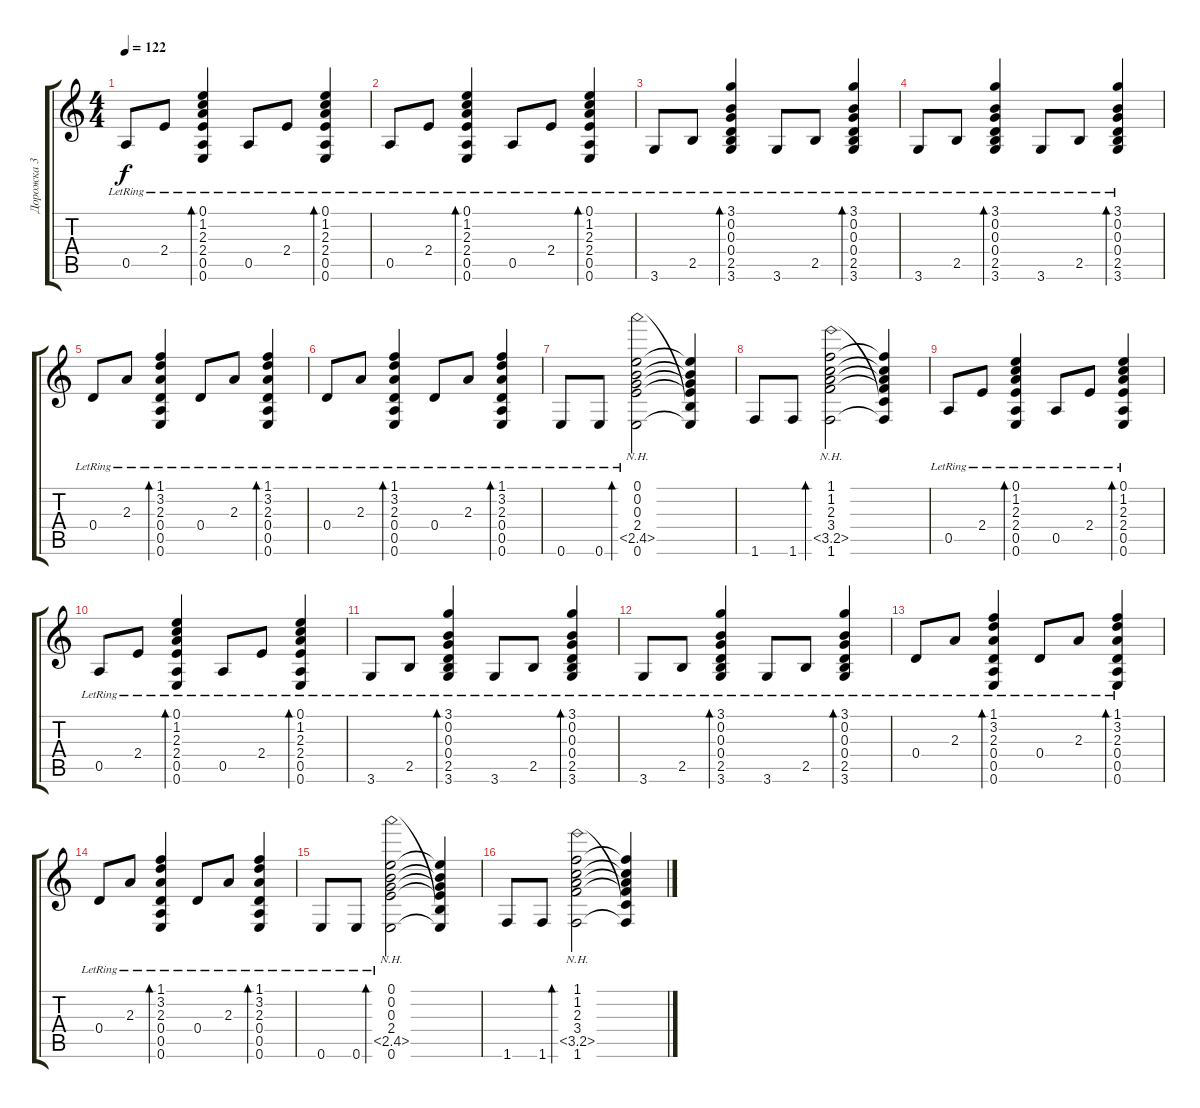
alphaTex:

\track ("Дорожка 3" "Дорожка 3") {instrument acousticguitarsteel}
\staff {score tabs}
\tuning (E4 B3 G3 D3 A2 E2) {hide}
\ts (4 4)
\tempo 122
\clef g2
\ks c
0.5{lr}.8{dy f} 2.4{lr}.8 (0.1{lr} 1.2{lr} 2.3{lr} 2.4{lr} 0.5{lr} 0.6{lr}).4{bd 120} 0.5{lr}.8 2.4{lr}.8 (0.1{lr} 1.2{lr} 2.3{lr} 2.4{lr} 0.5{lr} 0.6{lr}).4{bd 120} |
0.5{lr}.8 2.4{lr}.8 (0.1{lr} 1.2{lr} 2.3{lr} 2.4{lr} 0.5{lr} 0.6{lr}).4{bd 120} 0.5{lr}.8 2.4{lr}.8 (0.1{lr} 1.2{lr} 2.3{lr} 2.4{lr} 0.5{lr} 0.6{lr}).4{bd 120} |
3.6{lr}.8 2.5{lr}.8 (3.1{lr} 0.2{lr} 0.3{lr} 0.4{lr} 2.5{lr} 3.6{lr}).4{bd 120} 3.6{lr}.8 2.5{lr}.8 (3.1{lr} 0.2{lr} 0.3{lr} 0.4{lr} 2.5{lr} 3.6{lr}).4{bd 120} |
3.6{lr}.8 2.5{lr}.8 (3.1{lr} 0.2{lr} 0.3{lr} 0.4{lr} 2.5{lr} 3.6{lr}).4{bd 120} 3.6{lr}.8 2.5{lr}.8 (3.1{lr} 0.2{lr} 0.3{lr} 0.4{lr} 2.5{lr} 3.6{lr}).4{bd 120} |
0.4{lr}.8 2.3{lr}.8 (1.1{lr} 3.2{lr} 2.3{lr} 0.4{lr} 0.5{lr} 0.6{lr}).4{bd 120} 0.4{lr}.8 2.3{lr}.8 (1.1{lr} 3.2{lr} 2.3{lr} 0.4{lr} 0.5{lr} 0.6{lr}).4{bd 120} |
0.4{lr}.8 2.3{lr}.8 (1.1{lr} 3.2{lr} 2.3{lr} 0.4{lr} 0.5{lr} 0.6{lr}).4{bd 120} 0.4{lr}.8 2.3{lr}.8 (1.1{lr} 3.2{lr} 2.3{lr} 0.4{lr} 0.5{lr} 0.6{lr}).4{bd 120} |
0.6{lr}.8 0.6{lr}.8 (0.1 0.2 0.3 2.4 2.5{nh lr} 0.6).2{bd 120} (0.1{t} 0.2{t} 0.3{t} 2.4{t} 2.5{t} 0.6{t}).4 |
1.6.8 1.6.8 (1.1 1.2 2.3 3.4 3.5{nh} 1.6).2{bd 120} (1.1{t} 1.2{t} 2.3{t} 3.4{t} 3.5{t} 1.6{t}).4 |
0.5{lr}.8 2.4{lr}.8 (0.1{lr} 1.2{lr} 2.3{lr} 2.4{lr} 0.5{lr} 0.6{lr}).4{bd 120} 0.5{lr}.8 2.4{lr}.8 (0.1{lr} 1.2{lr} 2.3{lr} 2.4{lr} 0.5{lr} 0.6{lr}).4{bd 120} |
0.5{lr}.8 2.4{lr}.8 (0.1{lr} 1.2{lr} 2.3{lr} 2.4{lr} 0.5{lr} 0.6{lr}).4{bd 120} 0.5{lr}.8 2.4{lr}.8 (0.1{lr} 1.2{lr} 2.3{lr} 2.4{lr} 0.5{lr} 0.6{lr}).4{bd 120} |
3.6{lr}.8 2.5{lr}.8 (3.1{lr} 0.2{lr} 0.3{lr} 0.4{lr} 2.5{lr} 3.6{lr}).4{bd 120} 3.6{lr}.8 2.5{lr}.8 (3.1{lr} 0.2{lr} 0.3{lr} 0.4{lr} 2.5{lr} 3.6{lr}).4{bd 120} |
3.6{lr}.8 2.5{lr}.8 (3.1{lr} 0.2{lr} 0.3{lr} 0.4{lr} 2.5{lr} 3.6{lr}).4{bd 120} 3.6{lr}.8 2.5{lr}.8 (3.1{lr} 0.2{lr} 0.3{lr} 0.4{lr} 2.5{lr} 3.6{lr}).4{bd 120} |
0.4{lr}.8 2.3{lr}.8 (1.1{lr} 3.2{lr} 2.3{lr} 0.4{lr} 0.5{lr} 0.6{lr}).4{bd 120} 0.4{lr}.8 2.3{lr}.8 (1.1{lr} 3.2{lr} 2.3{lr} 0.4{lr} 0.5{lr} 0.6{lr}).4{bd 120} |
0.4{lr}.8 2.3{lr}.8 (1.1{lr} 3.2{lr} 2.3{lr} 0.4{lr} 0.5{lr} 0.6{lr}).4{bd 120} 0.4{lr}.8 2.3{lr}.8 (1.1{lr} 3.2{lr} 2.3{lr} 0.4{lr} 0.5{lr} 0.6{lr}).4{bd 120} |
0.6{lr}.8 0.6{lr}.8 (0.1 0.2 0.3 2.4 2.5{nh lr} 0.6).2{bd 120} (0.1{t} 0.2{t} 0.3{t} 2.4{t} 2.5{t} 0.6{t}).4 |
1.6.8 1.6.8 (1.1 1.2 2.3 3.4 3.5{nh} 1.6).2{bd 120} (1.1{t} 1.2{t} 2.3{t} 3.4{t} 3.5{t} 1.6{t}).4
